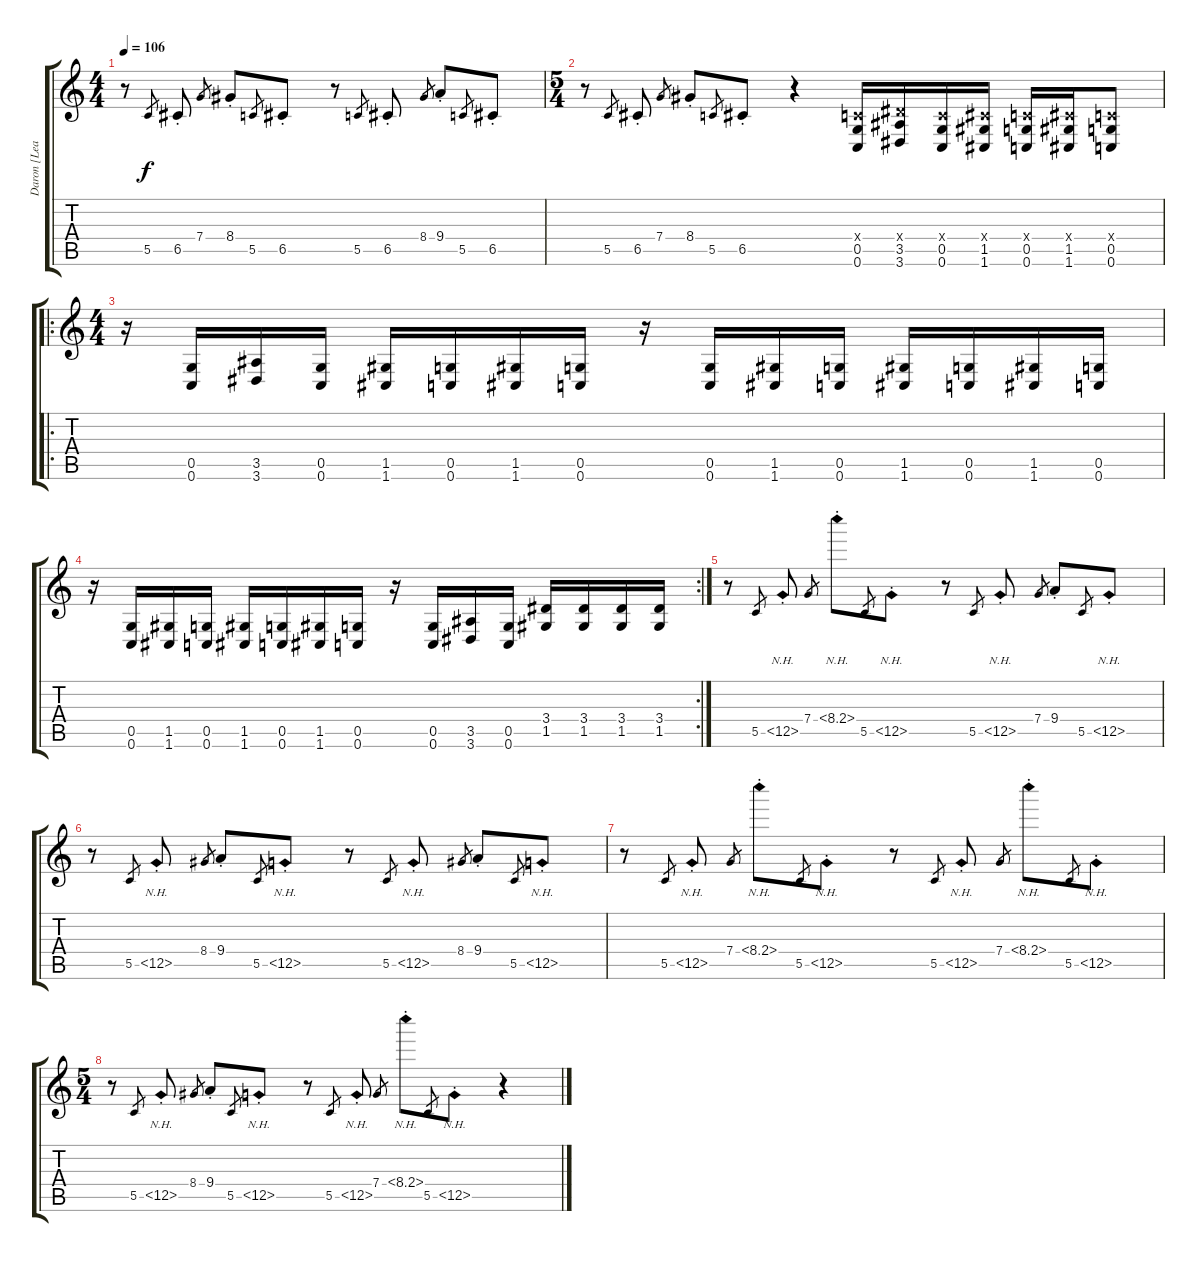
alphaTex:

\track ("Daron [Lead Guitar]" "Daron [Lea") {instrument distortionguitar}
\staff {score tabs}
\tuning (D4 A3 F3 C3 G2 C2) {hide}
\ts (4 4)
\tempo 106
\clef g2
\ks c
r.8{dy f} 5.5.8{gr} 6.5{st}.8 7.4.8{gr} 8.4{st}.8 5.5.8{gr} 6.5{st}.8 r.8 5.5.8{gr} 6.5{st}.8 8.4.8{gr} 9.4{st}.8 5.5.8{gr} 6.5{st}.8 |
\ts (5 4)
r.8 5.5.8{gr} 6.5{st}.8 7.4.8{gr} 8.4{st}.8 5.5.8{gr} 6.5{st}.8 r.4 (0.4{x} 0.5 0.6).16{volume 16 balance 4 instrument distortionguitar} (3.4{x} 3.5 3.6).16 (0.4{x} 0.5 0.6).16 (1.4{x} 1.5 1.6).16 (0.4{x} 0.5 0.6).16 (1.4{x} 1.5 1.6).16 (0.4{x} 0.5 0.6).8 |
\ro
\ts (4 4)
r.16{balance 8 instrument distortionguitar} (0.5 0.6).16 (3.5 3.6).16 (0.5 0.6).16 (1.5 1.6).16 (0.5 0.6).16 (1.5 1.6).16 (0.5 0.6).16 r.16 (0.5 0.6).16 (1.5 1.6).16 (0.5 0.6).16 (1.5 1.6).16 (0.5 0.6).16 (1.5 1.6).16 (0.5 0.6).16 |
\rc 2
r.16 (0.5 0.6).16 (1.5 1.6).16 (0.5 0.6).16 (1.5 1.6).16 (0.5 0.6).16 (1.5 1.6).16 (0.5 0.6).16 r.16 (0.5 0.6).16 (3.5 3.6).16 (0.5 0.6).16 (3.4 1.5).16 (3.4 1.5).16 (3.4 1.5).16 (3.4 1.5).16 |
r.8 5.5.8{gr} 6.5{nh st}.8{balance 0 instrument guitarharmonics} 7.4.8{gr} 8.4{nh st}.8 5.5.8{gr} 6.5{nh st}.8 r.8 5.5.8{gr} 6.5{nh st}.8 7.4.8{gr} 9.4{st}.8 5.5.8{gr} 6.5{nh st}.8 |
r.8 5.5.8{gr} 6.5{nh st}.8 8.4.8{gr} 9.4{st}.8 5.5.8{gr} 6.5{nh st}.8 r.8 5.5.8{gr} 6.5{nh st}.8 8.4.8{gr} 9.4{st}.8 5.5.8{gr} 6.5{nh st}.8 |
r.8 5.5.8{gr} 6.5{nh st}.8 7.4.8{gr} 8.4{nh st}.8 5.5.8{gr} 6.5{nh st}.8 r.8 5.5.8{gr} 6.5{nh st}.8 7.4.8{gr} 8.4{nh st}.8 5.5.8{gr} 6.5{nh st}.8 |
\ts (5 4)
r.8 5.5.8{gr} 6.5{nh st}.8 8.4.8{gr} 9.4{st}.8 5.5.8{gr} 6.5{nh st}.8 r.8 5.5.8{gr} 6.5{nh st}.8 7.4.8{gr} 8.4{nh st}.8 5.5.8{gr} 6.5{nh st}.8 r.4
